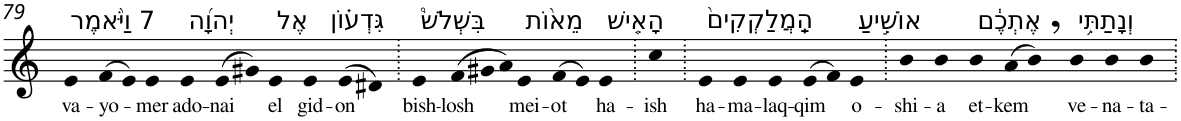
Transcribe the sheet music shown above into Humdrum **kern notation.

**kern	**text
*part1	*part1
*staff1	*staff1
*I"Piano	*
*I'Pno	*
!!LO:PB:g=z
*clefG2	*
*k[]	*
=79	=79
!LO:TX:a:t=7 וַיֹּ֨אמֶר	!
!	!LO:LY:b
4e	va-
!	!LO:LY:b
(>8f	-yo-
8e)	.
!	!LO:LY:b
4e	-mer
!LO:TX:a:t=יְהוָ֜ה	!
!	!LO:LY:b
4e	ado-
!	!LO:LY:b
(>8e	-nai
8g#X)	.
!LO:TX:a:t=אֶל	!
!	!LO:LY:b
4e	el
!LO:TX:a:t=גִּדְע֗וֹן	!
!	!LO:LY:b
4e	gid-
!	!LO:LY:b
(>8e	-on
8d#X)	.
=80.	=80.
!LO:TX:a:t=בִּשְׁלֹשׁ֩	!
!	!LO:LY:b
4e	bish-
*Xtuplet	*
!	!LO:LY:b
(>12f	-losh
12g#X	.
12a)	.
!LO:TX:a:t=מֵא֨וֹת	!
!	!LO:LY:b
4e	mei-
!	!LO:LY:b
(>8f	-ot
8e)	.
!LO:TX:a:t=הָאִ֤ישׁ	!
!	!LO:LY:b
4e	ha-
=81.	=81.
!	!LO:LY:b
4cc	-ish
=82.	=82.
!LO:TX:a:t=הַֽמֲלַקְקִים֙	!
!	!LO:LY:b
4e	ha-
!	!LO:LY:b
4e	-ma-
!	!LO:LY:b
4e	-laq-
!	!LO:LY:b
(>8e	-qim
8f)	.
!LO:TX:a:t=אוֹשִׁ֣יעַ	!
!	!LO:LY:b
4e	o-
=83.	=83.
!	!LO:LY:b
4b	-shi-
!	!LO:LY:b
4b	-a
!LO:TX:a:t=אֶתְכֶ֔ם	!
!	!LO:LY:b
4b	et-
!	!LO:LY:b
(>8a	-kem
8b,)	.
!LO:TX:a:t=וְנָתַתִּ֥י	!
!	!LO:LY:b
4b	ve-
!	!LO:LY:b
4b	-na-
!	!LO:LY:b
4b	-ta-
=.	=.
*-	*-
